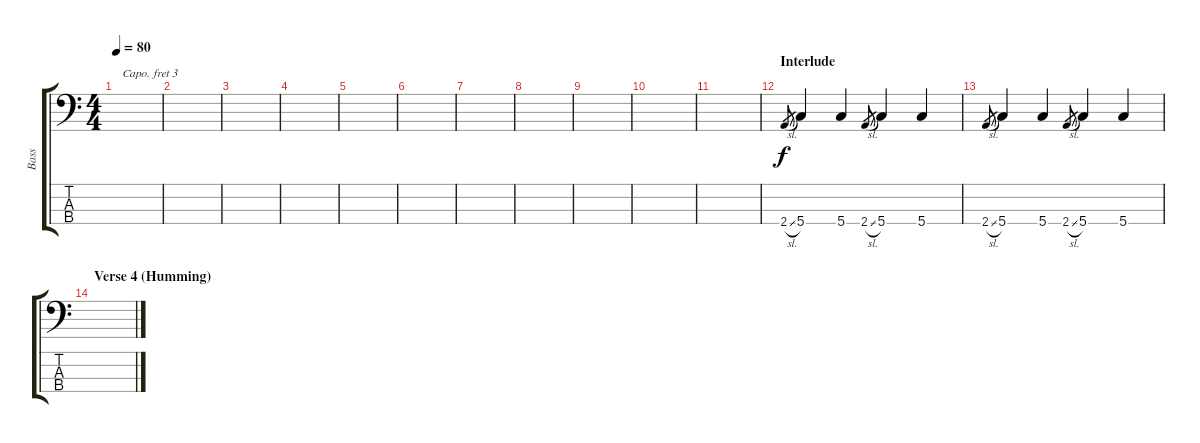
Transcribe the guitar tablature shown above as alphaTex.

\track ("Bass" "Bass") {instrument acousticguitarnylon}
\staff {score tabs}
\capo 3
\tuning (G2 D2 A1 E1) {hide}
\ts (4 4)
\tempo 80
\clef f4
\ks c
|
|
|
|
|
|
|
|
|
|
|
\section ("" "Interlude")
2.4{sl}.8{gr} 5.4.4 5.4.4 2.4{sl}.8{gr} 5.4.4 5.4.4 |
2.4{sl}.8{gr} 5.4.4 5.4.4 2.4{sl}.8{gr} 5.4.4 5.4.4 |
\section ("" "Verse 4 (Humming)")
